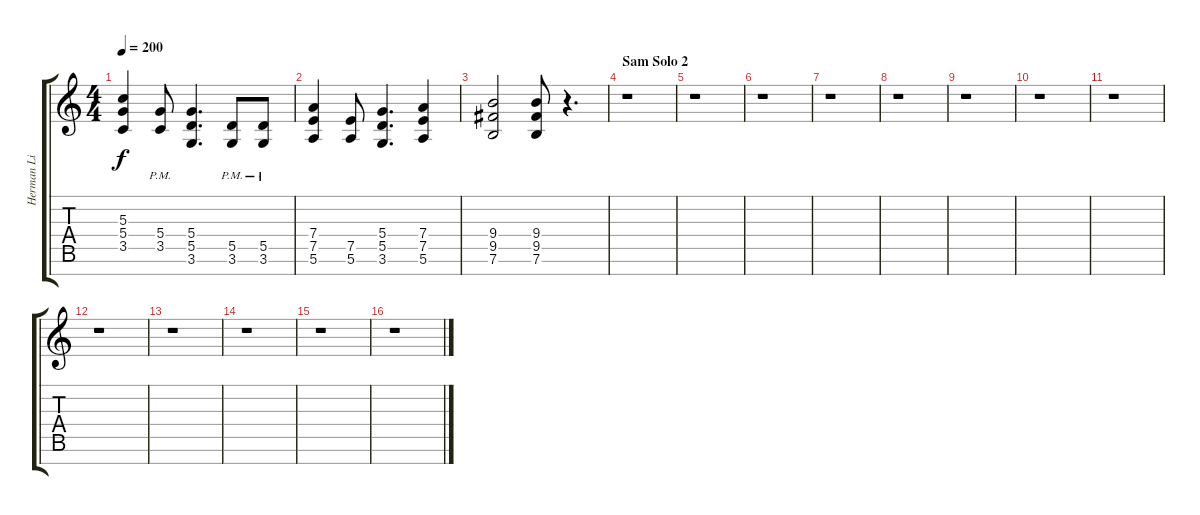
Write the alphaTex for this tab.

\track ("Herman Li | Rhythm" "Herman Li ") {instrument distortionguitar}
\staff {score tabs}
\tuning (E4 B3 G3 D3 A2 E2 B1) {hide}
\ts (4 4)
\tempo 200
\clef g2
\ks c
(5.3 5.4 3.5).4{dy f} (5.4{pm} 3.5{pm}).8 (5.4 5.5 3.6).4{d} (5.5{pm} 3.6{pm}).8 (5.5{pm} 3.6{pm}).8 |
(7.4 7.5 5.6).4 (7.5 5.6).8 (5.4 5.5 3.6).4{d} (7.4 7.5 5.6).4 |
(9.4 9.5 7.6).2 (9.4 9.5 7.6).8 r.4{d} |
\section ("" "Sam Solo 2")
r.1 |
r.1 |
r.1 |
r.1 |
r.1 |
r.1 |
r.1 |
r.1 |
r.1 |
r.1 |
r.1 |
r.1 |
r.1
